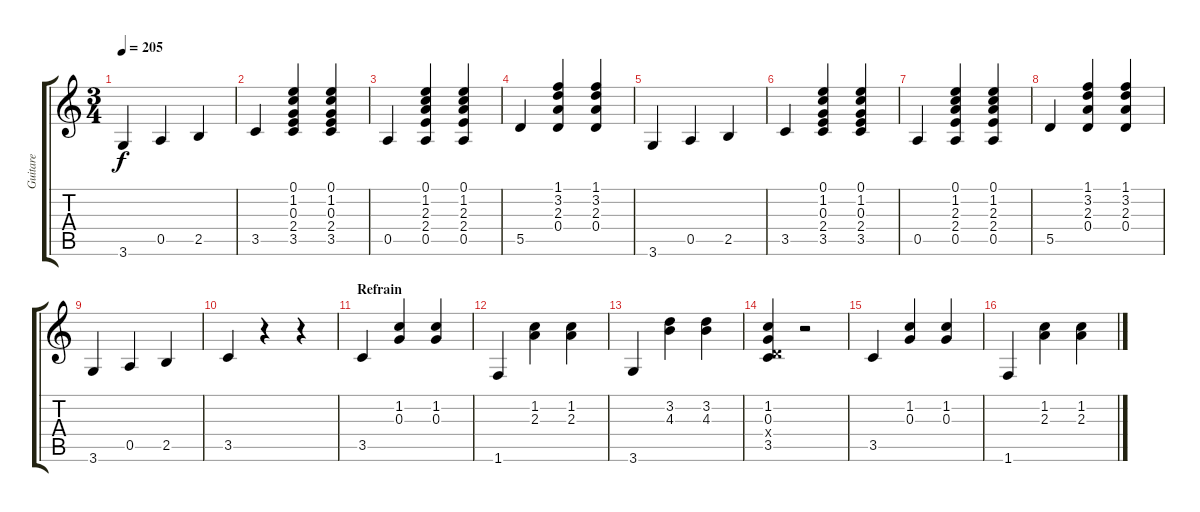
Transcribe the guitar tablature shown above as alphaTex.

\track ("Guitare" "Guitare") {instrument distortionguitar}
\staff {score tabs}
\tuning (E4 B3 G3 D3 A2 E2) {hide}
\ts (3 4)
\tempo 205
\clef g2
\ks c
3.6.4{dy f} 0.5.4 2.5.4 |
3.5.4 (0.1 1.2 0.3 2.4 3.5).4 (0.1 1.2 0.3 2.4 3.5).4 |
0.5.4 (0.1 1.2 2.3 2.4 0.5).4 (0.1 1.2 2.3 2.4 0.5).4 |
5.5.4 (1.1 3.2 2.3 0.4).4 (1.1 3.2 2.3 0.4).4 |
3.6.4 0.5.4 2.5.4 |
3.5.4 (0.1 1.2 0.3 2.4 3.5).4 (0.1 1.2 0.3 2.4 3.5).4 |
0.5.4 (0.1 1.2 2.3 2.4 0.5).4 (0.1 1.2 2.3 2.4 0.5).4 |
5.5.4 (1.1 3.2 2.3 0.4).4 (1.1 3.2 2.3 0.4).4 |
3.6.4 0.5.4 2.5.4 |
3.5.4 r.4 r.4 |
\section ("" "Refrain")
3.5.4 (1.2 0.3).4 (1.2 0.3).4 |
1.6.4 (1.2 2.3).4 (1.2 2.3).4 |
3.6.4 (3.2 4.3).4 (3.2 4.3).4 |
(1.2 0.3 0.4{x} 3.5).4 r.2 |
3.5.4 (1.2 0.3).4 (1.2 0.3).4 |
1.6.4 (1.2 2.3).4 (1.2 2.3).4
